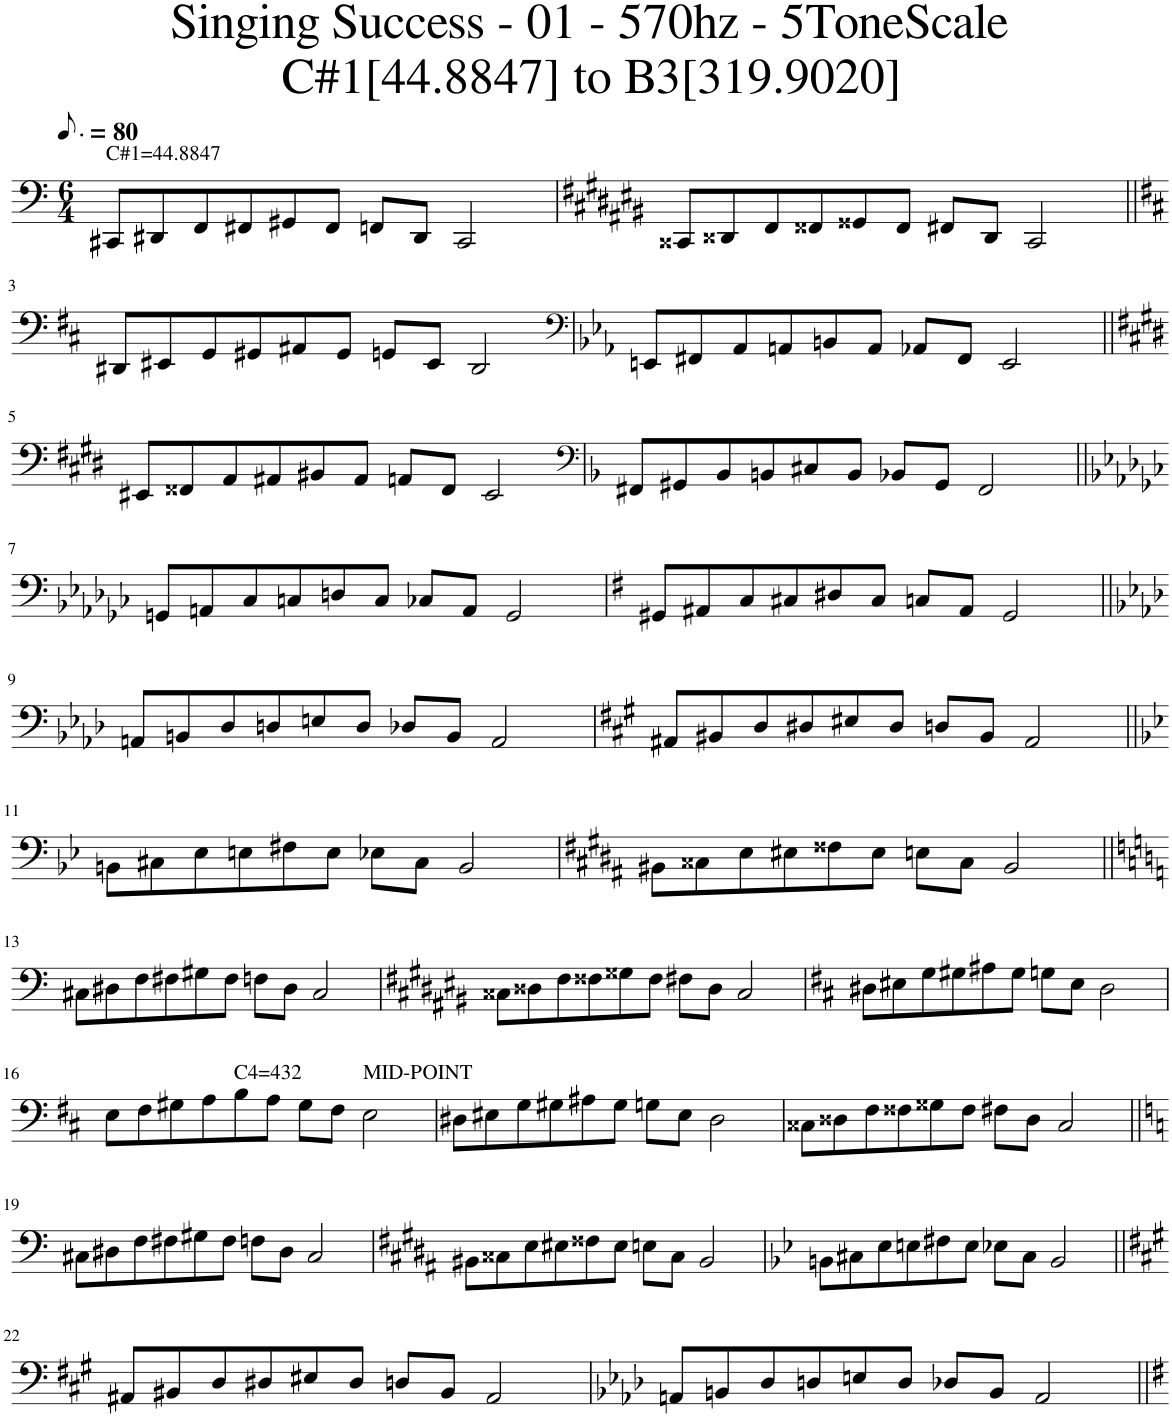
**kern
*part1
*staff1
*I"Piano
*I'Pno.
*clefF4
*k[]
*M6/4
*MM60
=1
!LO:TX:a:t=C#1=44.8847
8CC#X/L
8DD#X/
8FF/
8FF#X/
8GG#X/
8FF#/J
8FFn/L
8DD#/J
2CC#/
=2
*k[f#c#g#d#a#e#b#]
8CC##X/L
8DD##X/
8FF#/
8FF##X/
8GG##X/
8FF##/J
8FF#X/L
8DD##/J
2CC##/
!!LO:LB:g=z
=3||
*k[f#c#]
8DD#X/L
8EE#X/
8GG/
8GG#X/
8AA#X/
8GG#/J
8GGn/L
8EE#/J
2DD#/
=4
*clefF4
*k[b-e-a-]
8EEn/L
8FF#X/
8AA-/
8AAn/
8BBn/
8AA/J
8AA-X/L
8FF#/J
2EE/
!!LO:LB:g=z
=5||
*k[f#c#g#d#]
8EE#X/L
8FF##X/
8AA/
8AA#X/
8BB#X/
8AA#/J
8AAn/L
8FF##/J
2EE#/
=6
*clefF4
*k[b-]
8FF#X/L
8GG#X/
8BB-/
8BBn/
8C#X/
8BB/J
8BB-X/L
8GG#/J
2FF#/
!!LO:LB:g=z
=7||
*k[b-e-a-d-g-c-]
8GGn/L
8AAn/
8C-/
8Cn/
8Dn/
8C/J
8C-X/L
8AA/J
2GG/
=8
*k[f#]
8GG#X/L
8AA#X/
8C/
8C#X/
8D#X/
8C#/J
8Cn/L
8AA#/J
2GG#/
!!LO:LB:g=z
=9||
*k[b-e-a-d-]
8AAn/L
8BBn/
8D-/
8Dn/
8En/
8D/J
8D-X/L
8BB/J
2AA/
=10
*k[f#c#g#]
8AA#X/L
8BB#X/
8D/
8D#X/
8E#X/
8D#/J
8Dn/L
8BB#/J
2AA#/
!!LO:LB:g=z
=11||
*k[b-e-]
8BBn\L
8C#X\
8E-\
8En\
8F#X\
8E\J
8E-X\L
8C#\J
2BB/
=12
*k[f#c#g#d#a#]
8BB#X\L
8C##X\
8E\
8E#X\
8F##X\
8E#\J
8En\L
8C##\J
2BB#/
!!LO:LB:g=z
=13||
*k[]
8C#X\L
8D#X\
8F\
8F#X\
8G#X\
8F#\J
8Fn\L
8D#\J
2C#/
=14
*k[f#c#g#d#a#e#b#]
8C##X\L
8D##X\
8F#\
8F##X\
8G##X\
8F##\J
8F#X\L
8D##\J
2C##/
=15
*k[f#c#]
8D#X\L
8E#X\
8G\
8G#X\
8A#X\
8G#\J
8Gn\L
8E#\J
2D#\
!!LO:LB:g=z
=16
8E\L
8F#\
8G#X\
8A\
!LO:TX:a:t=C4=432
8B\
8A\J
8G#\L
8F#\J
!LO:TX:a:t=MID-POINT
2E\
=17
8D#X\L
8E#X\
8G\
8G#X\
8A#X\
8G#\J
8Gn\L
8E#\J
2D#\
=18
8C##X\L
8D##X\
8F#\
8F##X\
8G##X\
8F##\J
8F#X\L
8D##\J
2C##/
!!LO:LB:g=z
=19||
*k[]
8C#X\L
8D#X\
8F\
8F#X\
8G#X\
8F#\J
8Fn\L
8D#\J
2C#/
=20
*k[f#c#g#d#a#]
8BB#X\L
8C##X\
8E\
8E#X\
8F##X\
8E#\J
8En\L
8C##\J
2BB#/
=21
*k[b-e-]
8BBn\L
8C#X\
8E-\
8En\
8F#X\
8E\J
8E-X\L
8C#\J
2BB/
!!LO:LB:g=z
=22||
*k[f#c#g#]
8AA#X/L
8BB#X/
8D/
8D#X/
8E#X/
8D#/J
8Dn/L
8BB#/J
2AA#/
=23
*k[b-e-a-d-]
8AAn/L
8BBn/
8D-/
8Dn/
8En/
8D/J
8D-X/L
8BB/J
2AA/
=||
*-
